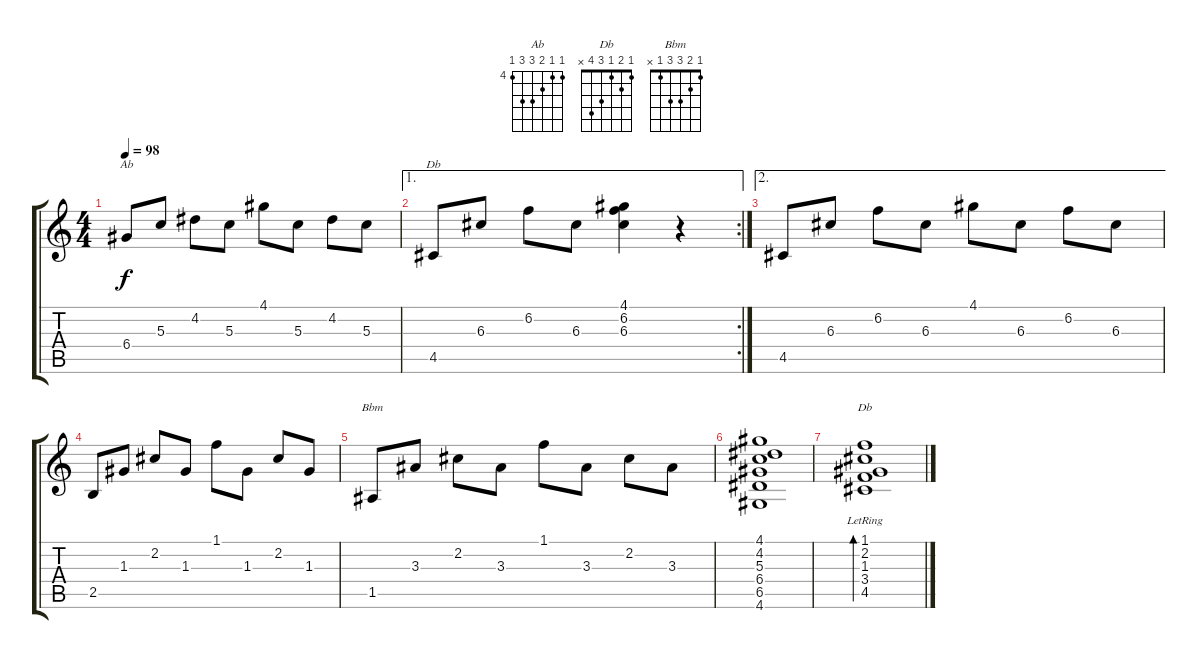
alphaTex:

\track "" {instrument acousticguitarnylon}
\staff {score tabs}
\tuning (E4 B3 G3 D3 A2 E2) {hide}
\chord ("Ab" 4 4 5 6 6 4) {firstfret 4}
\chord ("Db" 4 6 6 6 4 x) {firstfret 4}
\chord ("Bbm" 1 2 3 3 1 x)
\chord ("Db" 1 2 1 3 4 x)
\ts (4 4)
\tempo 98
\clef g2
\ks c
6.4.8{ch "Ab" dy f} 5.3.8 4.2.8 5.3.8 4.1.8 5.3.8 4.2.8 5.3.8 |
\ae 1
\rc 2
4.5.8{ch "Db"} 6.3.8 6.2.8 6.3.8 (4.1 6.2 6.3).4 r.4 |
\ae 2
4.5.8 6.3.8 6.2.8 6.3.8 4.1.8 6.3.8 6.2.8 6.3.8 |
2.5.8 1.3.8 2.2.8 1.3.8 1.1.8 1.3.8 2.2.8 1.3.8 |
1.5.8{ch "Bbm"} 3.3.8 2.2.8 3.3.8 1.1.8 3.3.8 2.2.8 3.3.8 |
(4.1 4.2 5.3 6.4 6.5 4.6).1 |
(1.1 2.2{lr} 1.3{lr} 3.4 4.5).1{bd 480 ch "Db"}
